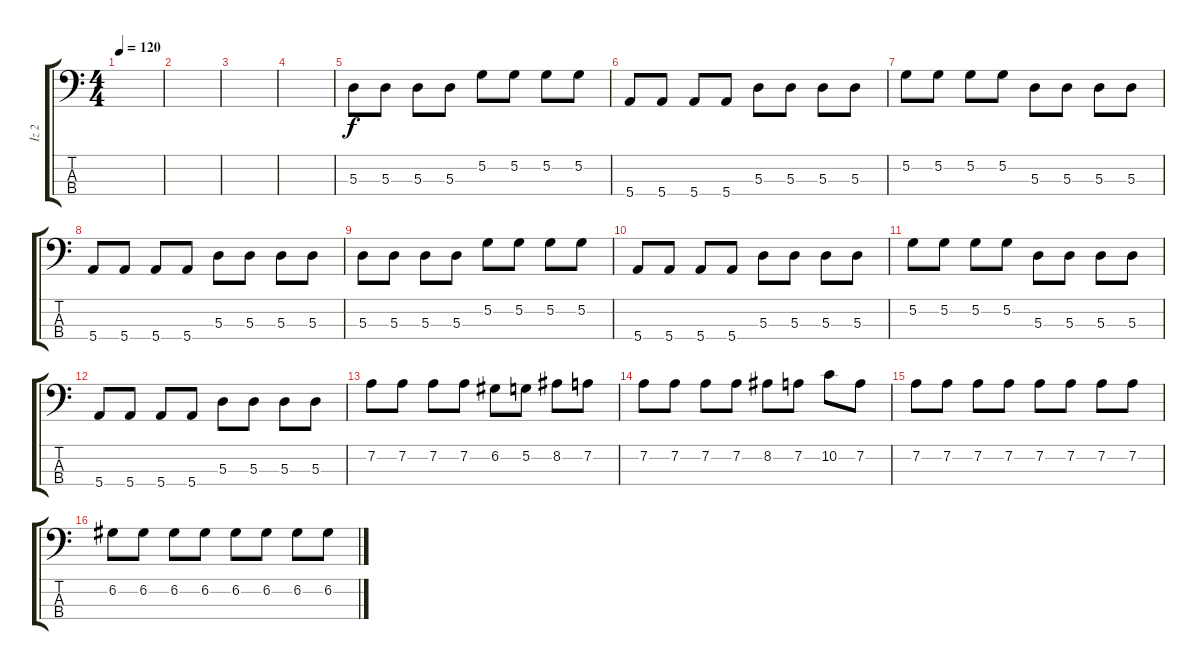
\track ("İz 2" "İz 2") {instrument electricbassfinger}
\staff {score tabs}
\tuning (G2 D2 A1 E1) {hide}
\ts (4 4)
\tempo 120
\clef f4
\ks c
|
|
|
|
5.3.8 5.3.8 5.3.8 5.3.8 5.2.8 5.2.8 5.2.8 5.2.8 |
5.4.8 5.4.8 5.4.8 5.4.8 5.3.8 5.3.8 5.3.8 5.3.8 |
5.2.8 5.2.8 5.2.8 5.2.8 5.3.8 5.3.8 5.3.8 5.3.8 |
5.4.8 5.4.8 5.4.8 5.4.8 5.3.8 5.3.8 5.3.8 5.3.8 |
5.3.8 5.3.8 5.3.8 5.3.8 5.2.8 5.2.8 5.2.8 5.2.8 |
5.4.8 5.4.8 5.4.8 5.4.8 5.3.8 5.3.8 5.3.8 5.3.8 |
5.2.8 5.2.8 5.2.8 5.2.8 5.3.8 5.3.8 5.3.8 5.3.8 |
5.4.8 5.4.8 5.4.8 5.4.8 5.3.8 5.3.8 5.3.8 5.3.8 |
7.2.8 7.2.8 7.2.8 7.2.8 6.2.8 5.2.8 8.2.8 7.2.8 |
7.2.8 7.2.8 7.2.8 7.2.8 8.2.8 7.2.8 10.2.8 7.2.8 |
7.2.8 7.2.8 7.2.8 7.2.8 7.2.8 7.2.8 7.2.8 7.2.8 |
6.2.8 6.2.8 6.2.8 6.2.8 6.2.8 6.2.8 6.2.8 6.2.8
